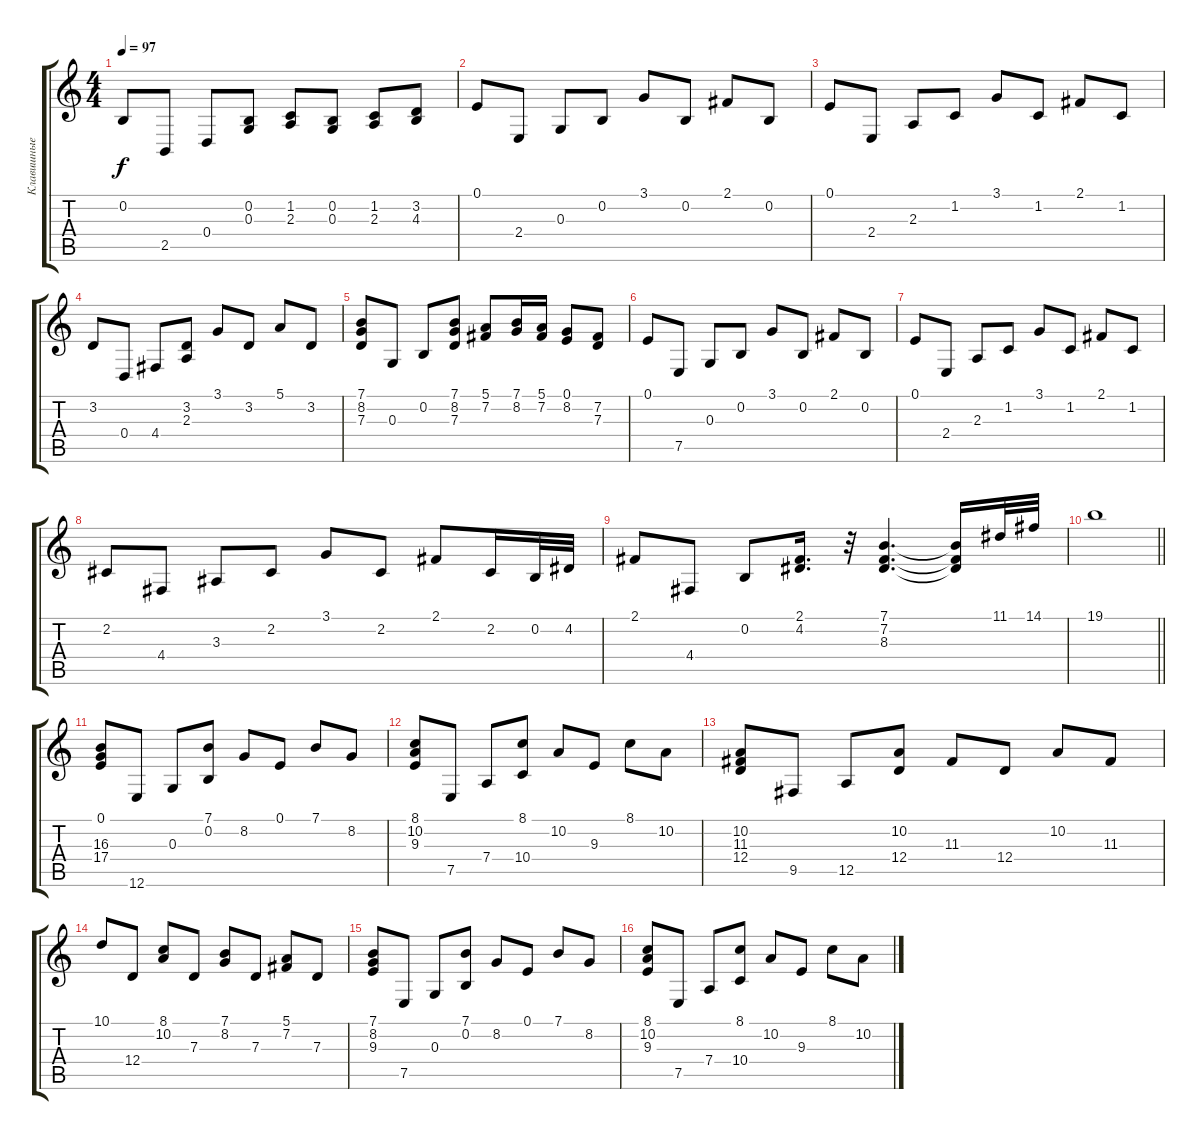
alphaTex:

\track ("Клавишные III" "Клавишные ") {instrument acousticgrandpiano}
\staff {score tabs}
\tuning (E4 B3 G3 D3 A2 E2) {hide}
\ts (4 4)
\tempo 97
\clef g2
\ks c
0.2.8{dy f} 2.5.8 0.4.8 (0.2 0.3).8 (1.2 2.3).8 (0.2 0.3).8 (1.2 2.3).8 (3.2 4.3).8 |
0.1.8 2.4.8 0.3.8 0.2.8 3.1.8 0.2.8 2.1.8 0.2.8 |
0.1.8 2.4.8 2.3.8 1.2.8 3.1.8 1.2.8 2.1.8 1.2.8 |
3.2.8 0.4.8 4.4.8 (3.2 2.3).8 3.1.8 3.2.8 5.1.8 3.2.8 |
(7.1 8.2 7.3).8 0.3.8 0.2.8 (7.1 8.2 7.3).8 (5.1 7.2).8 (7.1 8.2).16 (5.1 7.2).16 (0.1 8.2).8 (7.2 7.3).8 |
0.1.8 7.5.8 0.3.8 0.2.8 3.1.8 0.2.8 2.1.8 0.2.8 |
0.1.8 2.4.8 2.3.8 1.2.8 3.1.8 1.2.8 2.1.8 1.2.8 |
2.2.8 4.4.8 3.3.8 2.2.8 3.1.8 2.2.8 2.1.8 2.2.16 0.2.32 4.2.32 |
2.1.8 4.4.8 0.2.8 (2.1 4.2).16{d} r.32 (7.1 7.2 8.3).4{d} (7.1{t} 7.2{t} 8.3{t}).16 11.1.32 14.1.32 |
\barLineRight lightlight
19.1.1 |
(0.1 16.3 17.4).8 12.6.8 0.3.8 (7.1 0.2).8 8.2.8 0.1.8 7.1.8 8.2.8 |
(8.1 10.2 9.3).8 7.5.8 7.4.8 (8.1 10.4).8 10.2.8 9.3.8 8.1.8 10.2.8 |
(10.2 11.3 12.4).8 9.5.8 12.5.8 (10.2 12.4).8 11.3.8 12.4.8 10.2.8 11.3.8 |
10.1.8 12.4.8 (8.1 10.2).8 7.3.8 (7.1 8.2).8 7.3.8 (5.1 7.2).8 7.3.8 |
(7.1 8.2 9.3).8 7.5.8 0.3.8 (7.1 0.2).8 8.2.8 0.1.8 7.1.8 8.2.8 |
(8.1 10.2 9.3).8 7.5.8 7.4.8 (8.1 10.4).8 10.2.8 9.3.8 8.1.8 10.2.8
